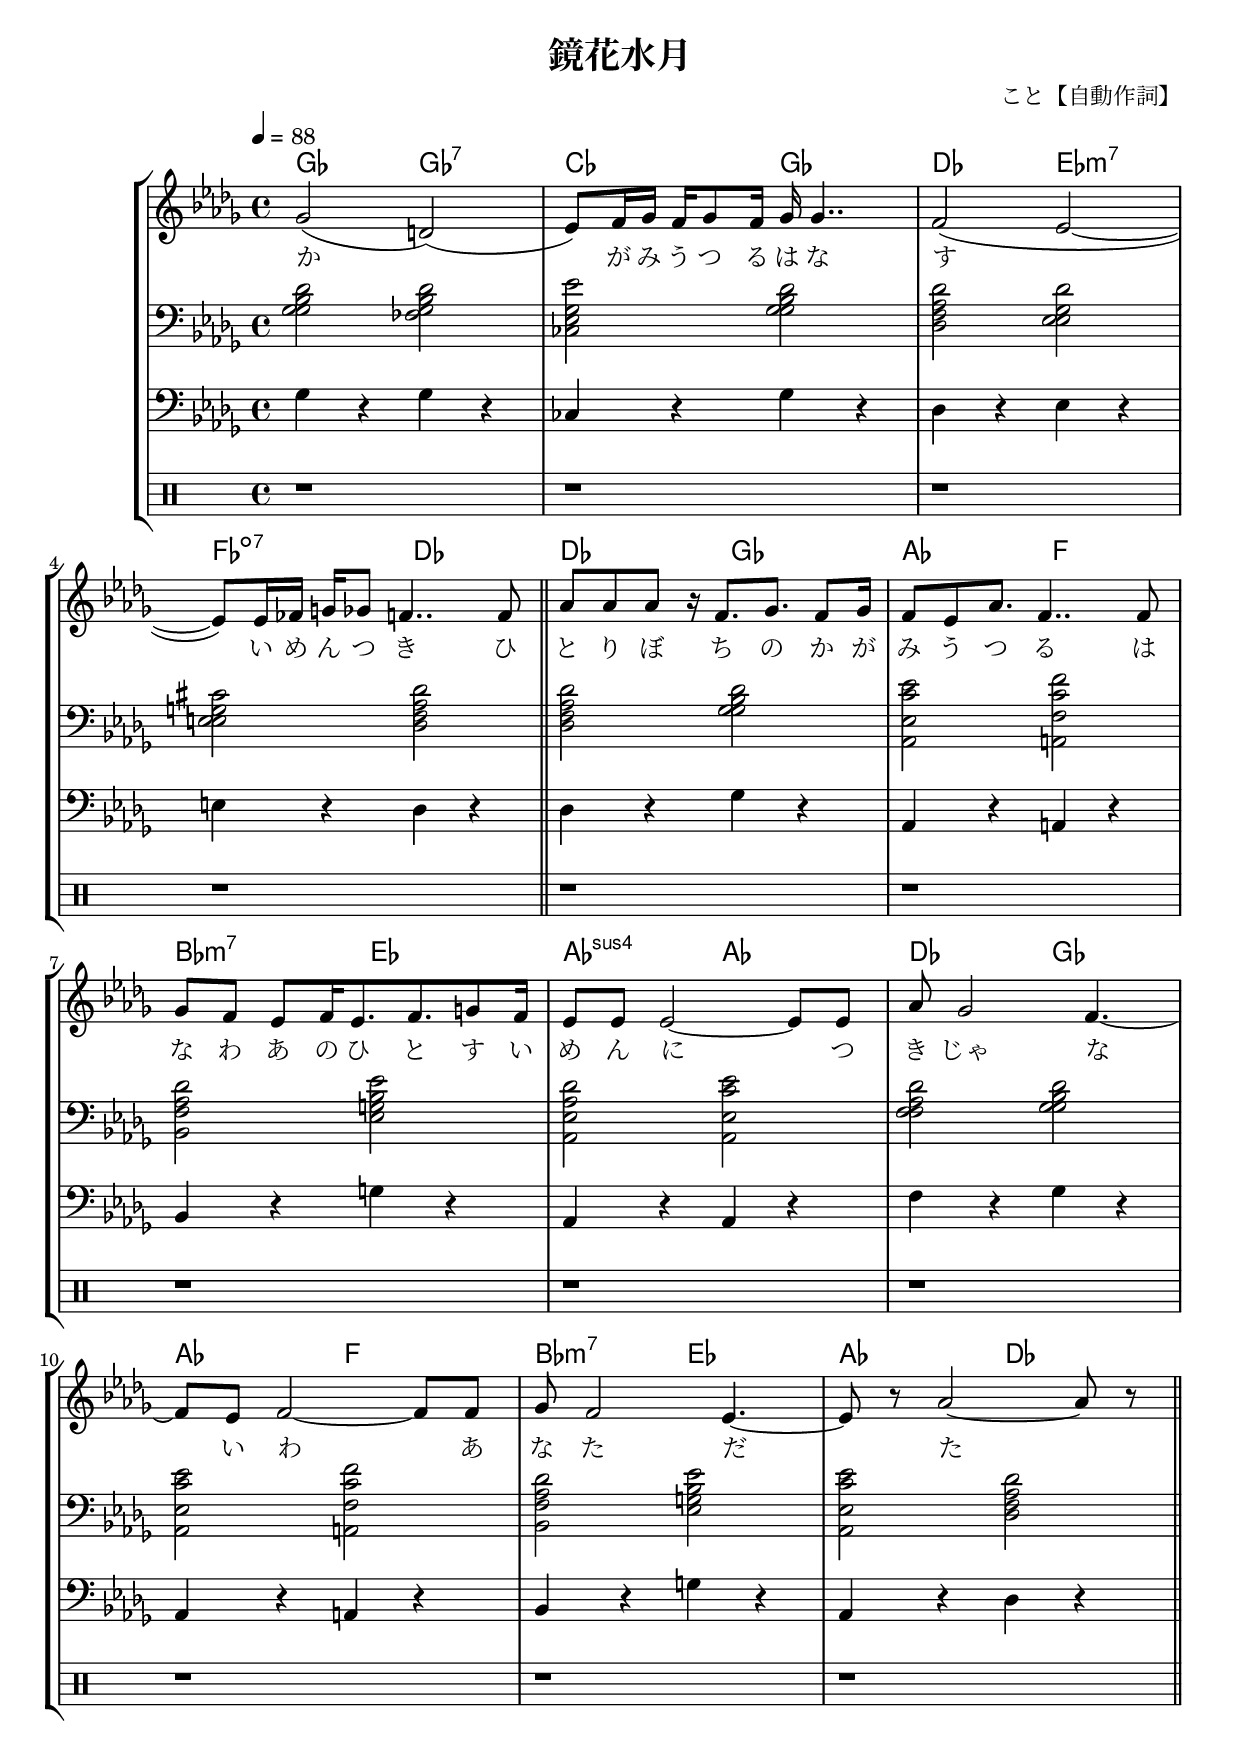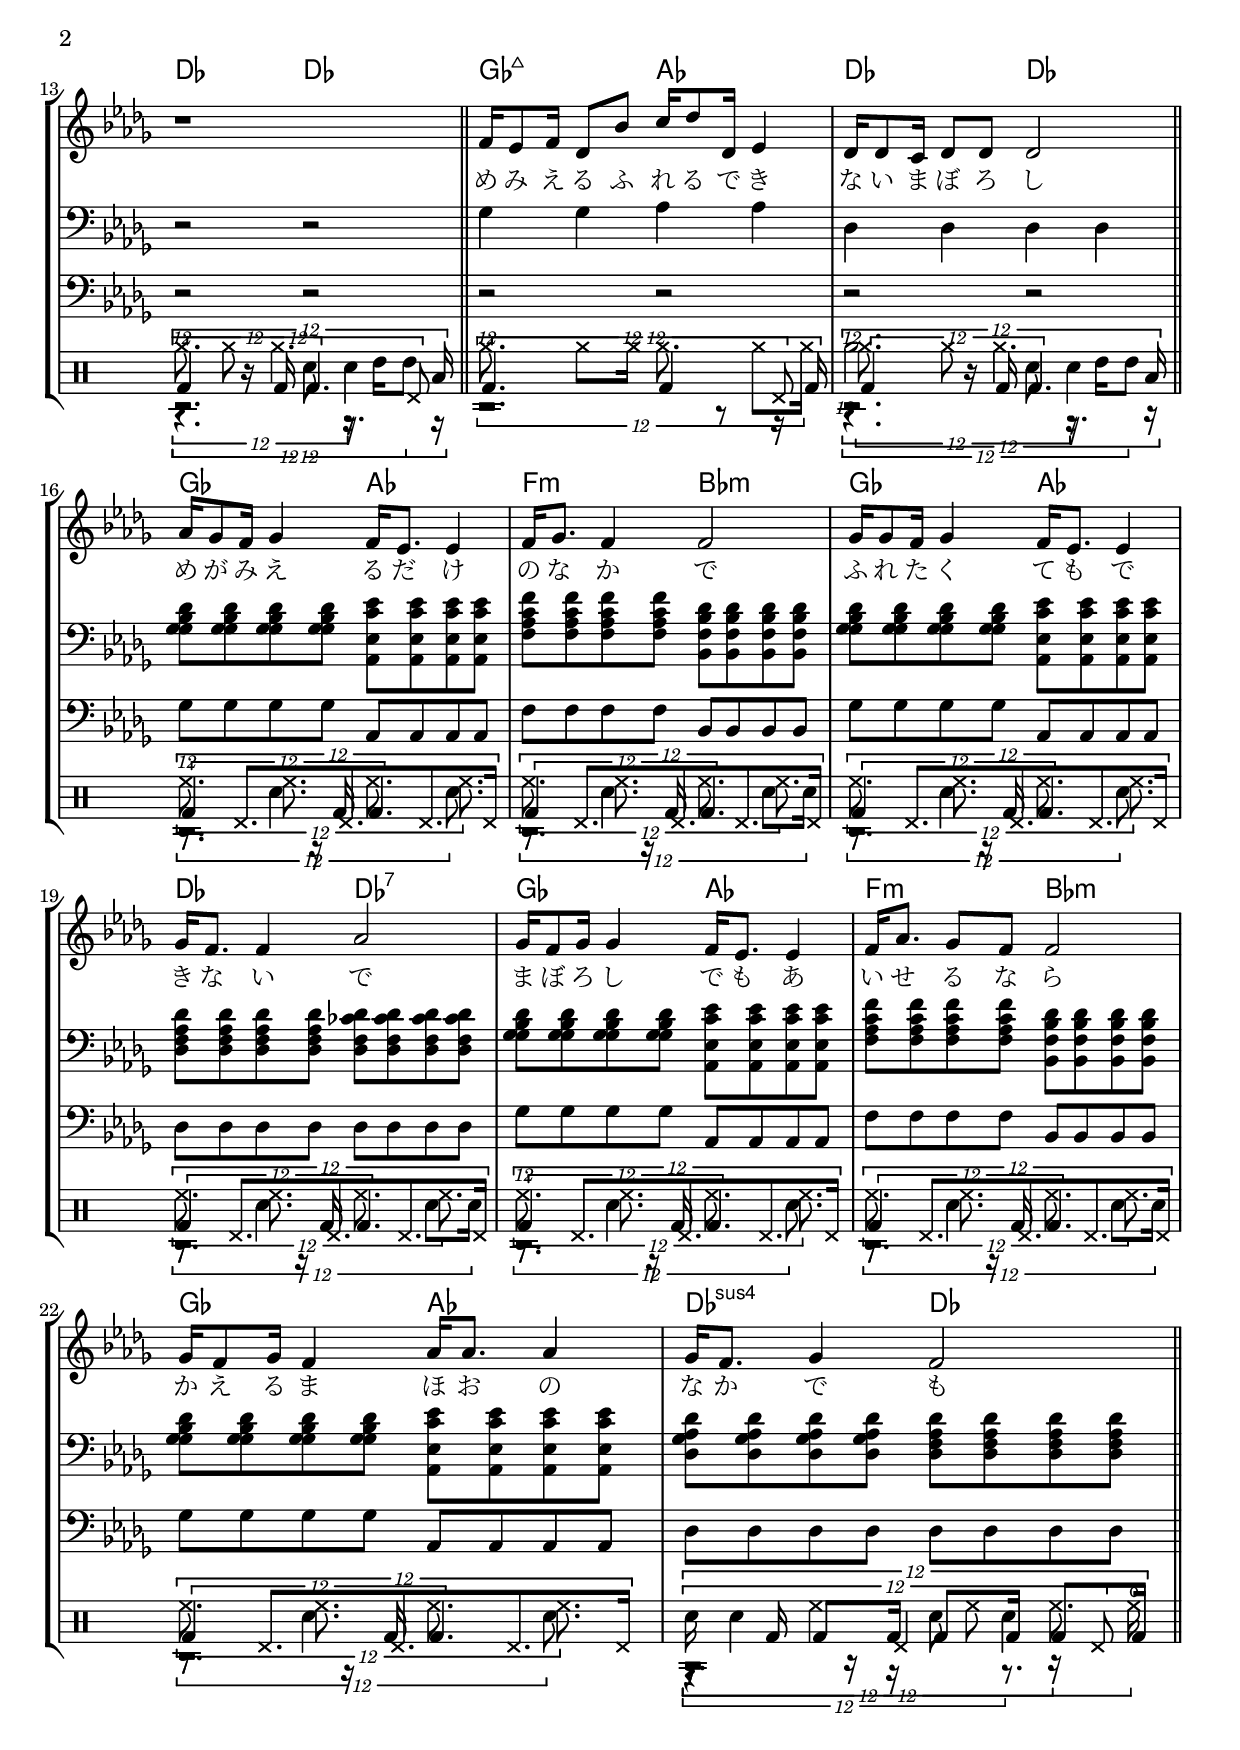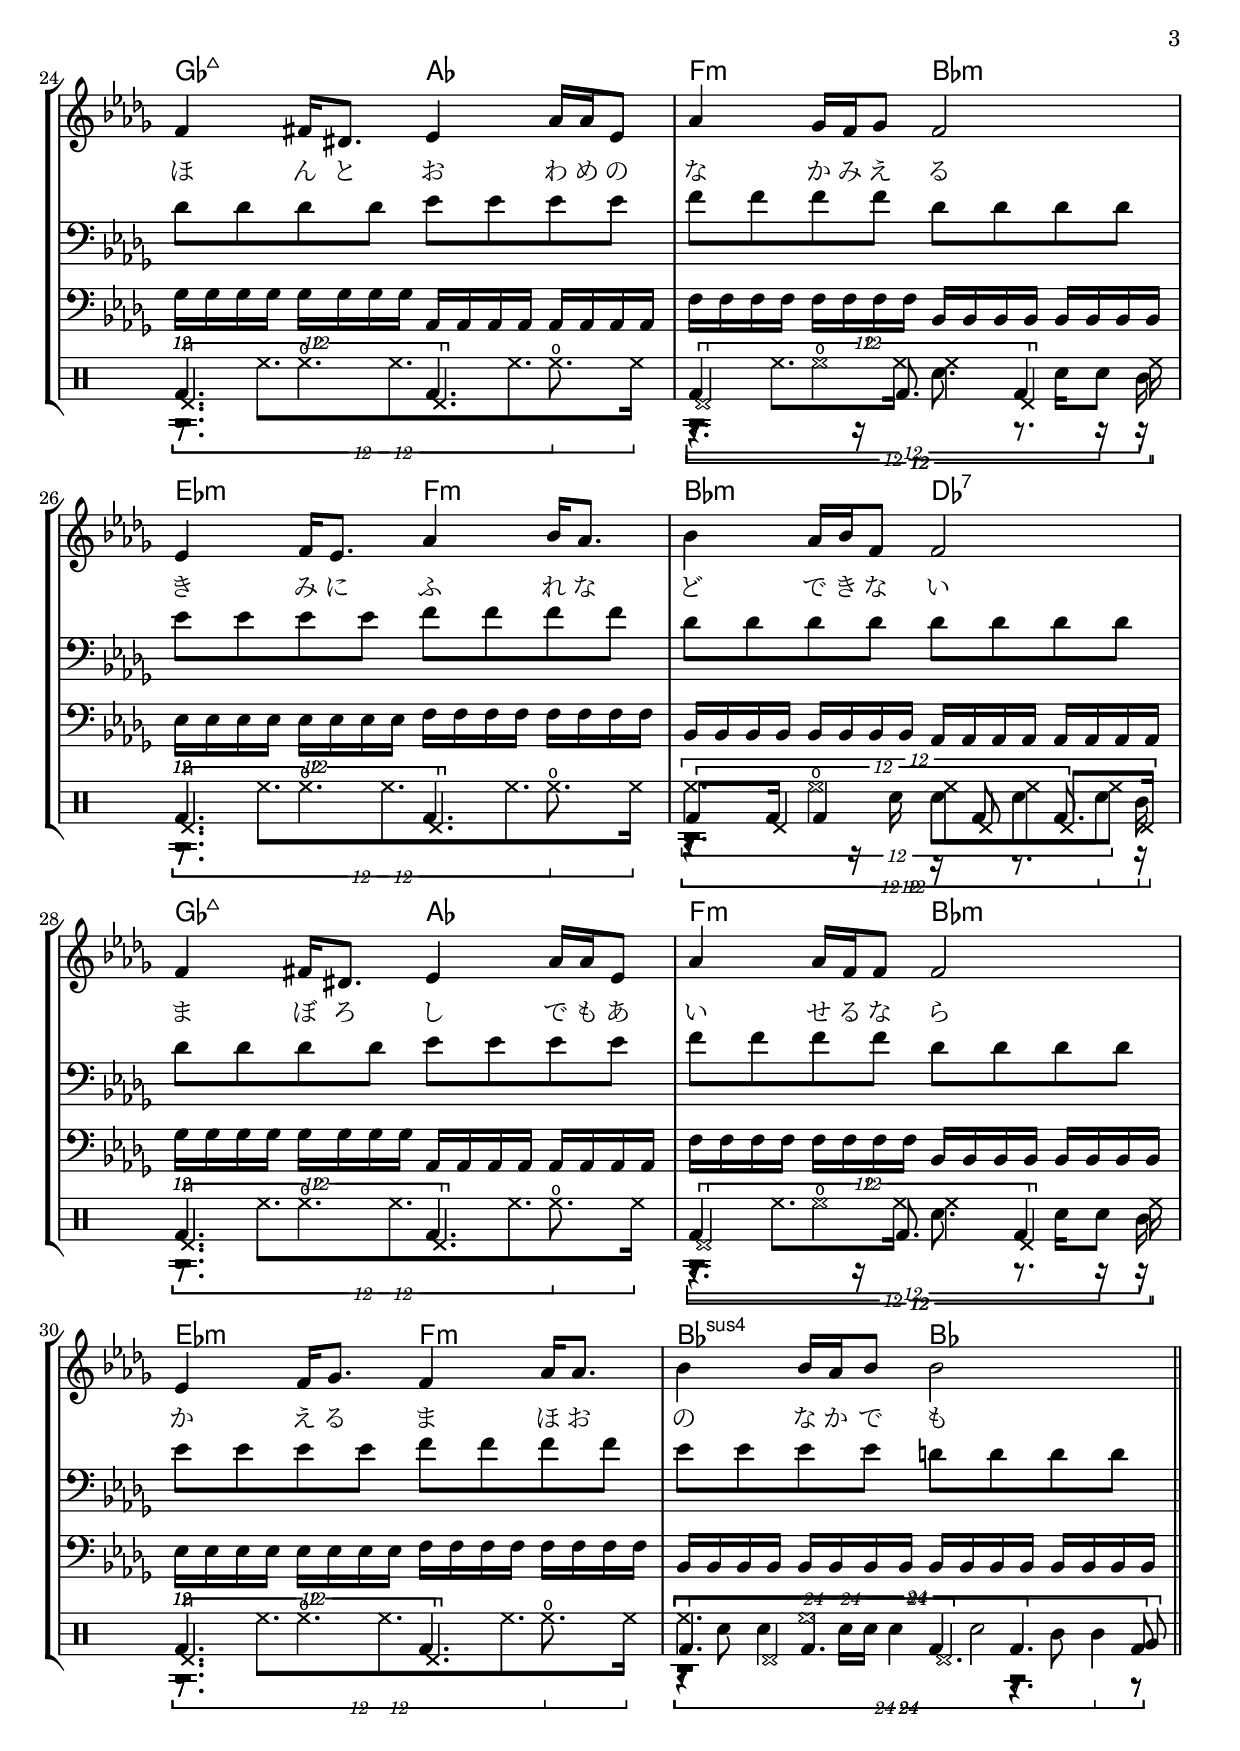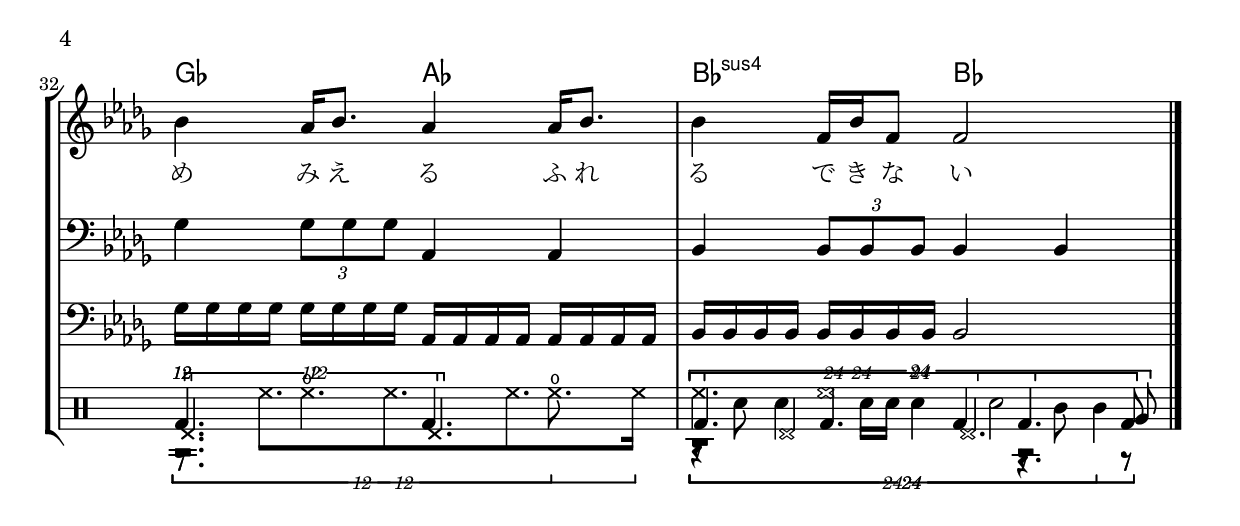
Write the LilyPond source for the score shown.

\version "2.12.1"

\header {
	title = \markup {鏡花水月}
	composer = \markup \center-column {こと【自動作詞】}
}

harmony = \chordmode {
	ges2 ges:7 ces ges des es:min7 fes:dim7 des 

	des ges as f bes:min7 es as:sus4 as des ges as f bes:min7 es as des 

	des des 

	ges:maj7 as des des 

	ges as f:m bes:m ges as des des:7 ges as f:m bes:m ges as des:sus4 des 

	ges:maj7 as f:m bes:m es:m f:m bes:m des:7 ges:maj7 as f:m bes:m es:m f:m bes:sus4 bes 

	ges as bes:sus4 bes 
}

melody = {
	\set Staff.midiInstrument = #"Oboe"
	\set Staff.midiMinimumVolume = #0.7
	\set Staff.midiMaximumVolume = #0.9
		\key des \major
	\tempo 4 = 88
ges'2  (d'2) 
	(es'8)  f'16  ges'16  f'16  ges'8  f'16  ges'16  ges'4.. 
	f'2  (es'2~ 
	es'8)  es'16  fes'16  g'16  ges'8  f'4..  	\set Staff.midiInstrument = #"fss0.31"
	\set Staff.midiMinimumVolume = #0.7
	\set Staff.midiMaximumVolume = #0.9
	f'8 
	as'8  as'8  as'8  r16  f'8.  ges'8.  f'8  ges'16 
	f'8  es'8  as'8.  f'4..  f'8 
	ges'8  f'8  es'8  f'16  es'8.  f'8.  g'8  f'16 
	es'8  es'8  es'2~es'8  es'8 
	as'8  ges'2  f'4.~ 
	f'8  es'8  f'2~f'8  f'8 
	ges'8  f'2  es'4.~ 
	es'8  r8  as'2~as'8  	r8 	r1   
	\set Staff.midiInstrument = #"Acoustic grand"
	\set Staff.midiMinimumVolume = #0.7
	\set Staff.midiMaximumVolume = #0.9
	f'16  es'8  f'16  des'8  bes'8  c''16  des''8  des'16  es'4 
	des'16  des'8  c'16  des'8  des'8  des'2
	\set Staff.midiInstrument = #"fss0.31"
	\set Staff.midiMinimumVolume = #0.7
	\set Staff.midiMaximumVolume = #0.9
	as'16  ges'8  f'16  ges'4  f'16  es'8.  es'4 
	f'16  ges'8.  f'4  f'2 
	ges'16  ges'8  f'16  ges'4  f'16  es'8.  es'4 
	ges'16  f'8.  f'4  as'2 
	ges'16  f'8  ges'16  ges'4  f'16  es'8.  es'4 
	f'16  as'8.  ges'8  f'8  f'2 
	ges'16  f'8  ges'16  f'4  as'16  as'8.  as'4 
	ges'16  f'8.  ges'4  f'2
	\set Staff.midiInstrument = #"fss0.31"
	\set Staff.midiMinimumVolume = #0.7
	\set Staff.midiMaximumVolume = #0.9
	f'4  fis'16  dis'8.  es'4  as'16  as'16  es'8 
	as'4  ges'16  f'16  ges'8  f'2 
	es'4  f'16  es'8.  as'4  bes'16  as'8. 
	bes'4  as'16  bes'16  f'8  f'2 
	f'4  fis'16  dis'8.  es'4  as'16  as'16  es'8 
	as'4  as'16  f'16  f'8  f'2 
	es'4  f'16  ges'8.  f'4  as'16  as'8. 
	bes'4  bes'16  as'16  bes'8  bes'2
	\set Staff.midiInstrument = #"Acoustic grand"
	\set Staff.midiMinimumVolume = #0.7
	\set Staff.midiMaximumVolume = #0.9
	bes'4  as'16  bes'8.  as'4  as'16  bes'8. 
	bes'4  f'16  bes'16  f'8  f'2
	\bar "|."
}

words = \lyricmode {
	か  が  み  う  つ  る  は  な  す  い  め  ん  つ  き  
	ひ  と  り  ぼ  ち  の  か  が  み  う  つ  る  は  な  わ  あ  の  ひ  と  す  い  め  ん  に  つ  き  じゃ  な  い  わ  あ  な  た  だ  た  
	
	め  み  え  る  ふ  れ  る  で  き  な  い  ま  ぼ  ろ  し  
	め  が  み  え  る  だ  け  の  な  か  で  ふ  れ  た  く  て  も  で  き  な  い  で  ま  ぼ  ろ  し  で  も  あ  い  せ  る  な  ら  か  え  る  ま  ほ  お  の  な  か  で  も  
	ほ  ん  と  お  わ  め  の  な  か  み  え  る  き  み  に  ふ  れ  な  ど  で  き  な  い  ま  ぼ  ろ  し  で  も  あ  い  せ  る  な  ら  か  え  る  ま  ほ  お  の  な  か  で  も  
	め  み  え  る  ふ  れ  る  で  き  な  い  
}

tempochange = {
	\tempo 4 = 88
	r1 | r1 | r1 | r1 \bar "||"
	\tempo 4 = 88
	r1 | r1 | r1 | r1 | r1 | r1 | r1 | r1 \bar "||"
	\tempo 4 = 88
	r1 \bar "||"
	\tempo 4 = 88
	r1 | r1 \bar "||"
	\tempo 4 = 88
	r1 | r1 | r1 | r1 | r1 | r1 | r1 | r1 \bar "||"
	\tempo 4 = 88
	r1 | r1 | r1 | r1 | r1 | r1 | r1 | r1 \bar "||"
	\tempo 4 = 88
	r1 | r1 \bar "|."
}

mainacc = {
	\clef bass
	\set Staff.midiInstrument = #"Flute"
	\set Staff.midiMinimumVolume = #0.3
	\set Staff.midiMaximumVolume = #0.6
	\key des \major
	\tempo 4 = 88
	<ges ges bes des'>2
	<ges fes bes des'>2
	<ces es ges es'>2
	<ges ges bes des'>2
	<des f as des'>2
	<es es ges des'>2
	<e e g cis'>2
	<des f as des'>2
	\bar "||"

	\set Staff.midiInstrument = #"Oboe"
	\set Staff.midiMinimumVolume = #0.3
	\set Staff.midiMaximumVolume = #0.6
	<des f as des'>2
	<ges ges bes des'>2
	<as, es c' es'>2
	<a, f c' f'>2
	<bes, f as des'>2
	<g es bes es'>2
	<as, es as des'>2
	<as, es c' es'>2
	<f f as des'>2
	<ges ges bes des'>2
	<as, es c' es'>2
	<a, f c' f'>2
	<bes, f as des'>2
	<g es bes es'>2
	<as, es c' es'>2
	<des f as des'>2
	\bar "||"

	\set Staff.midiInstrument = #"Acoustic grand"
	\set Staff.midiMinimumVolume = #0.3
	\set Staff.midiMaximumVolume = #0.6
	r2
	r2
	\bar "||"

	\set Staff.midiInstrument = #"Acoustic Bass"
	\set Staff.midiMinimumVolume = #0.3
	\set Staff.midiMaximumVolume = #0.6
	ges4 ges4
	as4 as4
	des4 des4
	des4 des4
	\bar "||"

	\set Staff.midiInstrument = #"Acoustic grand"
	\set Staff.midiMinimumVolume = #0.3
	\set Staff.midiMaximumVolume = #0.6
	<ges ges bes des'>8 <ges ges bes des'>8 <ges ges bes des'>8 <ges ges bes des'>8
	<as, es c' es'>8 <as, es c' es'>8 <as, es c' es'>8 <as, es c' es'>8
	<f as c' f'>8 <f as c' f'>8 <f as c' f'>8 <f as c' f'>8
	<bes, f bes des'>8 <bes, f bes des'>8 <bes, f bes des'>8 <bes, f bes des'>8
	<ges ges bes des'>8 <ges ges bes des'>8 <ges ges bes des'>8 <ges ges bes des'>8
	<as, es c' es'>8 <as, es c' es'>8 <as, es c' es'>8 <as, es c' es'>8
	<des f as des'>8 <des f as des'>8 <des f as des'>8 <des f as des'>8
	<des f ces' des'>8 <des f ces' des'>8 <des f ces' des'>8 <des f ces' des'>8
	<ges ges bes des'>8 <ges ges bes des'>8 <ges ges bes des'>8 <ges ges bes des'>8
	<as, es c' es'>8 <as, es c' es'>8 <as, es c' es'>8 <as, es c' es'>8
	<f as c' f'>8 <f as c' f'>8 <f as c' f'>8 <f as c' f'>8
	<bes, f bes des'>8 <bes, f bes des'>8 <bes, f bes des'>8 <bes, f bes des'>8
	<ges ges bes des'>8 <ges ges bes des'>8 <ges ges bes des'>8 <ges ges bes des'>8
	<as, es c' es'>8 <as, es c' es'>8 <as, es c' es'>8 <as, es c' es'>8
	<des ges as des'>8 <des ges as des'>8 <des ges as des'>8 <des ges as des'>8
	<des f as des'>8 <des f as des'>8 <des f as des'>8 <des f as des'>8
	\bar "||"

	\set Staff.midiInstrument = #"Acoustic grand"
	\set Staff.midiMinimumVolume = #0.3
	\set Staff.midiMaximumVolume = #0.6
	des'8 des'8 des'8 des'8
	es'8 es'8 es'8 es'8
	f'8 f'8 f'8 f'8
	des'8 des'8 des'8 des'8
	es'8 es'8 es'8 es'8
	f'8 f'8 f'8 f'8
	des'8 des'8 des'8 des'8
	des'8 des'8 des'8 des'8
	des'8 des'8 des'8 des'8
	es'8 es'8 es'8 es'8
	f'8 f'8 f'8 f'8
	des'8 des'8 des'8 des'8
	es'8 es'8 es'8 es'8
	f'8 f'8 f'8 f'8
	es'8 es'8 es'8 es'8
	d'8 d'8 d'8 d'8
	\bar "||"

	\set Staff.midiInstrument = #"Electric Grand"
	\set Staff.midiMinimumVolume = #0.3
	\set Staff.midiMaximumVolume = #0.6
	ges4 \tuplet 3/2 { ges8 ges8 ges8 }
	as,4 as,4
	bes,4 \tuplet 3/2 { bes,8 bes,8 bes,8 }
	bes,4 bes,4
	\bar "|."
}

subacc = {
	\clef bass
	\set Staff.midiInstrument = #"Contrabass"
	\set Staff.midiMinimumVolume = #0.3
	\set Staff.midiMaximumVolume = #0.6
	\key des \major
	\tempo 4 = 88
	ges4 r4
	ges4 r4
	ces4 r4
	ges4 r4
	des4 r4
	es4 r4
	e4 r4
	des4 r4
	\bar "||"

	\set Staff.midiInstrument = #"Flute"
	\set Staff.midiMinimumVolume = #0.3
	\set Staff.midiMaximumVolume = #0.6
	des4 r4
	ges4 r4
	as,4 r4
	a,4 r4
	bes,4 r4
	g4 r4
	as,4 r4
	as,4 r4
	f4 r4
	ges4 r4
	as,4 r4
	a,4 r4
	bes,4 r4
	g4 r4
	as,4 r4
	des4 r4
	\bar "||"

	\set Staff.midiInstrument = #"Acoustic grand"
	\set Staff.midiMinimumVolume = #0.3
	\set Staff.midiMaximumVolume = #0.6
	r2
	r2
	\bar "||"

	\set Staff.midiInstrument = #"Acoustic grand"
	\set Staff.midiMinimumVolume = #0.3
	\set Staff.midiMaximumVolume = #0.6
	r2
	r2
	r2
	r2
	\bar "||"

	\set Staff.midiInstrument = #"Acoustic Bass"
	\set Staff.midiMinimumVolume = #0.3
	\set Staff.midiMaximumVolume = #0.6
	ges8 ges8 ges8 ges8
	as,8 as,8 as,8 as,8
	f8 f8 f8 f8
	bes,8 bes,8 bes,8 bes,8
	ges8 ges8 ges8 ges8
	as,8 as,8 as,8 as,8
	des8 des8 des8 des8
	des8 des8 des8 des8
	ges8 ges8 ges8 ges8
	as,8 as,8 as,8 as,8
	f8 f8 f8 f8
	bes,8 bes,8 bes,8 bes,8
	ges8 ges8 ges8 ges8
	as,8 as,8 as,8 as,8
	des8 des8 des8 des8
	des8 des8 des8 des8
	\bar "||"

	\set Staff.midiInstrument = #"Electric Bass (finger)"
	\set Staff.midiMinimumVolume = #0.3
	\set Staff.midiMaximumVolume = #0.6
	ges16 ges16 ges16 ges16 ges16 ges16 ges16 ges16
	as,16 as,16 as,16 as,16 as,16 as,16 as,16 as,16
	f16 f16 f16 f16 f16 f16 f16 f16
	bes,16 bes,16 bes,16 bes,16 bes,16 bes,16 bes,16 bes,16
	es16 es16 es16 es16 es16 es16 es16 es16
	f16 f16 f16 f16 f16 f16 f16 f16
	bes,16 bes,16 bes,16 bes,16 bes,16 bes,16 bes,16 bes,16
	as,16 as,16 as,16 as,16 as,16 as,16 as,16 as,16
	ges16 ges16 ges16 ges16 ges16 ges16 ges16 ges16
	as,16 as,16 as,16 as,16 as,16 as,16 as,16 as,16
	f16 f16 f16 f16 f16 f16 f16 f16
	bes,16 bes,16 bes,16 bes,16 bes,16 bes,16 bes,16 bes,16
	es16 es16 es16 es16 es16 es16 es16 es16
	f16 f16 f16 f16 f16 f16 f16 f16
	bes,16 bes,16 bes,16 bes,16 bes,16 bes,16 bes,16 bes,16
	bes,16 bes,16 bes,16 bes,16 bes,16 bes,16 bes,16 bes,16
	\bar "||"

	\set Staff.midiInstrument = #"Electric Bass (finger)"
	\set Staff.midiMinimumVolume = #0.3
	\set Staff.midiMaximumVolume = #0.6
	ges16 ges16 ges16 ges16 ges16 ges16 ges16 ges16
	as,16 as,16 as,16 as,16 as,16 as,16 as,16 as,16
	bes,16 bes,16 bes,16 bes,16 bes,16 bes,16 bes,16 bes,16
	bes,2
	\bar "|."
}

percA = {
	\drummode {
	r1 |r1 |r1 |r1 \bar "||"
	r1 |r1 |r1 |r1 |r1 |r1 |r1 |r1 \bar "||"
	\times 16/12{ cymr8. cymr8 cymr4. r16 } \bar "||"
	\times 16/12{ cymr8. cymr8 cymr16 cymr8. cymr8 cymr16 } |\times 16/12{ cymr8. cymr8 cymr4. r16 } \bar "||"
	\times 16/12{ hh8. hh8. hh8. hh8. } |\times 16/12{ hh8. hh8. hh8. hh8. } |\times 16/12{ hh8. hh8. hh8. hh8. } |\times 16/12{ hh8. hh8. hh8. hh8. } |\times 16/12{ hh8. hh8. hh8. hh8. } |\times 16/12{ hh8. hh8. hh8. hh8. } |\times 16/12{ hh8. hh8. hh8. hh8. } |\times 16/12{ r8. hh4 hh8 hh8. } \bar "||"
	\times 16/12{ r8 hh8. hh8. hh8. hh16 } |\times 16/12{ r8 hh8. hh16 hh4 r16 hh16 } |\times 16/12{ r8 hh8. hh8. hh8. hh16 } |\times 16/12{ hh4. hh8 hh8 hh8 } |\times 16/12{ r8 hh8. hh8. hh8. hh16 } |\times 16/12{ r8 hh8. hh16 hh4 r16 hh16 } |\times 16/12{ r8 hh8. hh8. hh8. hh16 } |\times 16/24{ hh4. hh1 r8 } \bar "||"
	\times 16/12{ r8 hh8. hh8. hh8. hh16 } |\times 16/24{ hh4. hh1 r8 } \bar "|."
	}
}

percB = {
	\drummode {
	r1 |r1 |r1 |r1 \bar "||"
	r1 |r1 |r1 |r1 |r1 |r1 |r1 |r1 \bar "||"
	\times 16/12{ r2 r8 hhp8 } \bar "||"
	\times 16/12{ r2 r8 hhp8 } |\times 16/12{ r2. } \bar "||"
	\times 16/12{ r8. sn4. sn8. } |\times 16/12{ r8. sn4. sn8 sn16 } |\times 16/12{ r8. sn4. sn8. } |\times 16/12{ r8. sn4. sn8 sn16 } |\times 16/12{ r8. sn4. sn8. } |\times 16/12{ r8. sn4. sn8 sn16 } |\times 16/12{ r8. sn4. sn8. } |\times 16/12{ sn16 sn4 r16 sn8 sn4 } \bar "||"
	\times 16/12{ r2. } |\times 16/12{ r4. sn8. sn16 sn8 } |\times 16/12{ r2. } |\times 16/12{ r4 r16 sn16 sn8 sn8 sn8 } |\times 16/12{ r2. } |\times 16/12{ r4. sn8. sn16 sn8 } |\times 16/12{ r2. } |\times 16/24{ r8 sn8 sn4 sn16 sn16 sn4 sn2 r8 } \bar "||"
	\times 16/12{ r2. } |\times 16/24{ r8 sn8 sn4 sn16 sn16 sn4 sn2 r8 } \bar "|."
	}
}

percC = {
	\drummode {
	r1 |r1 |r1 |r1 \bar "||"
	r1 |r1 |r1 |r1 |r1 |r1 |r1 |r1 \bar "||"
	\times 16/12{ bd4 r16 bd16 bd4. } \bar "||"
	\times 16/12{ bd4. bd4 r16 bd16 } |\times 16/12{ bd4 r16 bd16 bd4. } \bar "||"
	\times 16/12{ bd4 r16 bd16 bd4. } |\times 16/12{ bd4 r16 bd16 bd4. } |\times 16/12{ bd4 r16 bd16 bd4. } |\times 16/12{ bd4 r16 bd16 bd4. } |\times 16/12{ bd4 r16 bd16 bd4. } |\times 16/12{ bd4 r16 bd16 bd4. } |\times 16/12{ bd4 r16 bd16 bd4. } |\times 16/12{ r8 bd16 bd8 bd16 bd8 bd16 bd8 bd16 } \bar "||"
	\times 16/12{ bd4. bd4. } |\times 16/12{ bd4 r16 bd8. bd4 } |\times 16/12{ bd4. bd4. } |\times 16/12{ bd8 bd16 bd4 bd8 bd8. } |\times 16/12{ bd4. bd4. } |\times 16/12{ bd4 r16 bd8. bd4 } |\times 16/12{ bd4. bd4. } |\times 16/24{ bd4. bd4. bd4 bd4. bd8 } \bar "||"
	\times 16/12{ bd4. bd4. } |\times 16/24{ bd4. bd4. bd4 bd4. bd8 } \bar "|."
	}
}

percD = {
	\drummode {
	r1 |r1 |r1 |r1 \bar "||"
	r1 |r1 |r1 |r1 |r1 |r1 |r1 |r1 \bar "||"
	\times 16/12{ r2. } \bar "||"
	\times 16/12{ r2. } |\times 16/12{ rb2. } \bar "||"
	\times 16/12{ r8 hhp8. hhp8. hhp8. hhp16 } |\times 16/12{ r8 hhp8. hhp8. hhp8. hhp16 } |\times 16/12{ r8 hhp8. hhp8. hhp8. hhp16 } |\times 16/12{ r8 hhp8. hhp8. hhp8. hhp16 } |\times 16/12{ r8 hhp8. hhp8. hhp8. hhp16 } |\times 16/12{ r8 hhp8. hhp8. hhp8. hhp16 } |\times 16/12{ r8 hhp8. hhp8. hhp8. hhp16 } |\times 16/12{ r4 r16 hhp4 r16 hhp8 } \bar "||"
	\times 16/12{ r8. hho4. hho8. } |\times 16/12{ r8. hho2 r16 } |\times 16/12{ r8. hho4. hho8. } |\times 16/12{ r8. hho2 r16 } |\times 16/12{ r8. hho4. hho8. } |\times 16/12{ r8. hho2 r16 } |\times 16/12{ r8. hho4. hho8. } |\times 16/24{ r1 r2 } \bar "||"
	\times 16/12{ r8. hho4. hho8. } |\times 16/24{ r1 r2 } \bar "|."
	}
}

percE = {
	\drummode {
	r1 |r1 |r1 |r1 \bar "||"
	r1 |r1 |r1 |r1 |r1 |r1 |r1 |r1 \bar "||"
	\times 16/12{ r4. sn8 sn4 } \bar "||"
	r1 |\times 16/12{ r4. sn8 sn4 } \bar "||"
	\times 16/12{ r2. } |r1 |r1 |r1 |\times 16/12{ r2. } |r1 |r1 |\times 16/12{ r2 r8. hho16 } \bar "||"
	\times 16/12{ hhp4. hhp4. } |\times 16/12{ hhp2 hhp4 } |\times 16/12{ hhp4. hhp4. } |\times 16/12{ r8 hhp4 r16 hhp8 hhp8 hhp16 } |\times 16/12{ hhp4. hhp4. } |\times 16/12{ hhp2 hhp4 } |\times 16/12{ hhp4. hhp4. } |\times 16/24{ r4 hhp2 hhp2. } \bar "||"
	\times 16/12{ hhp4. hhp4. } |\times 16/24{ r4 hhp2 hhp2. } \bar "|."
	}
}

percF = {
	\drummode {
	r1 | r1 | r1 | r1 \bar "||"
	r1 | r1 | r1 | r1 | r1 | r1 | r1 | r1 \bar "||"
	\times 16/12{ r2 r16 tommh16 tommh8 } \bar "||"
	r1 |\times 16/12{ r2 r16 tommh16 tommh8 } \bar "||"
	r1 | r1 | r1 | r1 | r1 | r1 | r1 | r1 \bar "||"
	\times 16/12{ r2. } |\times 16/12{ r2 r8. tomml16 } |\times 16/12{ r2. } |\times 16/12{ r2 r8. tomml16 } |\times 16/12{ r2. } |\times 16/12{ r2 r8. tomml16 } |\times 16/12{ r2. } |\times 16/24{ r1 r8 tomml8 tomml4 } \bar "||"
	\times 16/12{ r2. } |\times 16/24{ r1 r8 tomml8 tomml4 } \bar "|."
	}
}

percG = {
	\drummode {
	r1 | r1 | r1 | r1 \bar "||"
	r1 | r1 | r1 | r1 | r1 | r1 | r1 | r1 \bar "||"
	\times 16/12{ r2 r8. toml16 } \bar "||"
	r1 |\times 16/12{ r2 r8. toml16 } \bar "||"
	r1 | r1 | r1 | r1 | r1 | r1 | r1 | r1 \bar "||"
	r1 |r1 |r1 |r1 |r1 |r1 |r1 |\times 16/24{ r1 r4. tomfh8 } \bar "||"
	r1 |\times 16/24{ r1 r4. tomfh8 } \bar "|."
	}
}

\score {
	<<
		\new StaffGroup <<
			\new ChordNames {\harmony}
			\new Voice = "melody" {\melody}
			\new Lyrics \lyricsto "melody" \words
			\new Staff = "mainacc" {\mainacc}
			\new Staff = "subacc" {\subacc}
			\new DrumStaff <<
				\new DrumVoice {\percA}
				\new DrumVoice {\percB}
				\new DrumVoice {\percC}
				\new DrumVoice {\percD}
				\new DrumVoice {\percE}
				\new DrumVoice {\percF}
				\new DrumVoice {\percG}
			>>
		>>
	>>
	\layout { }
}
